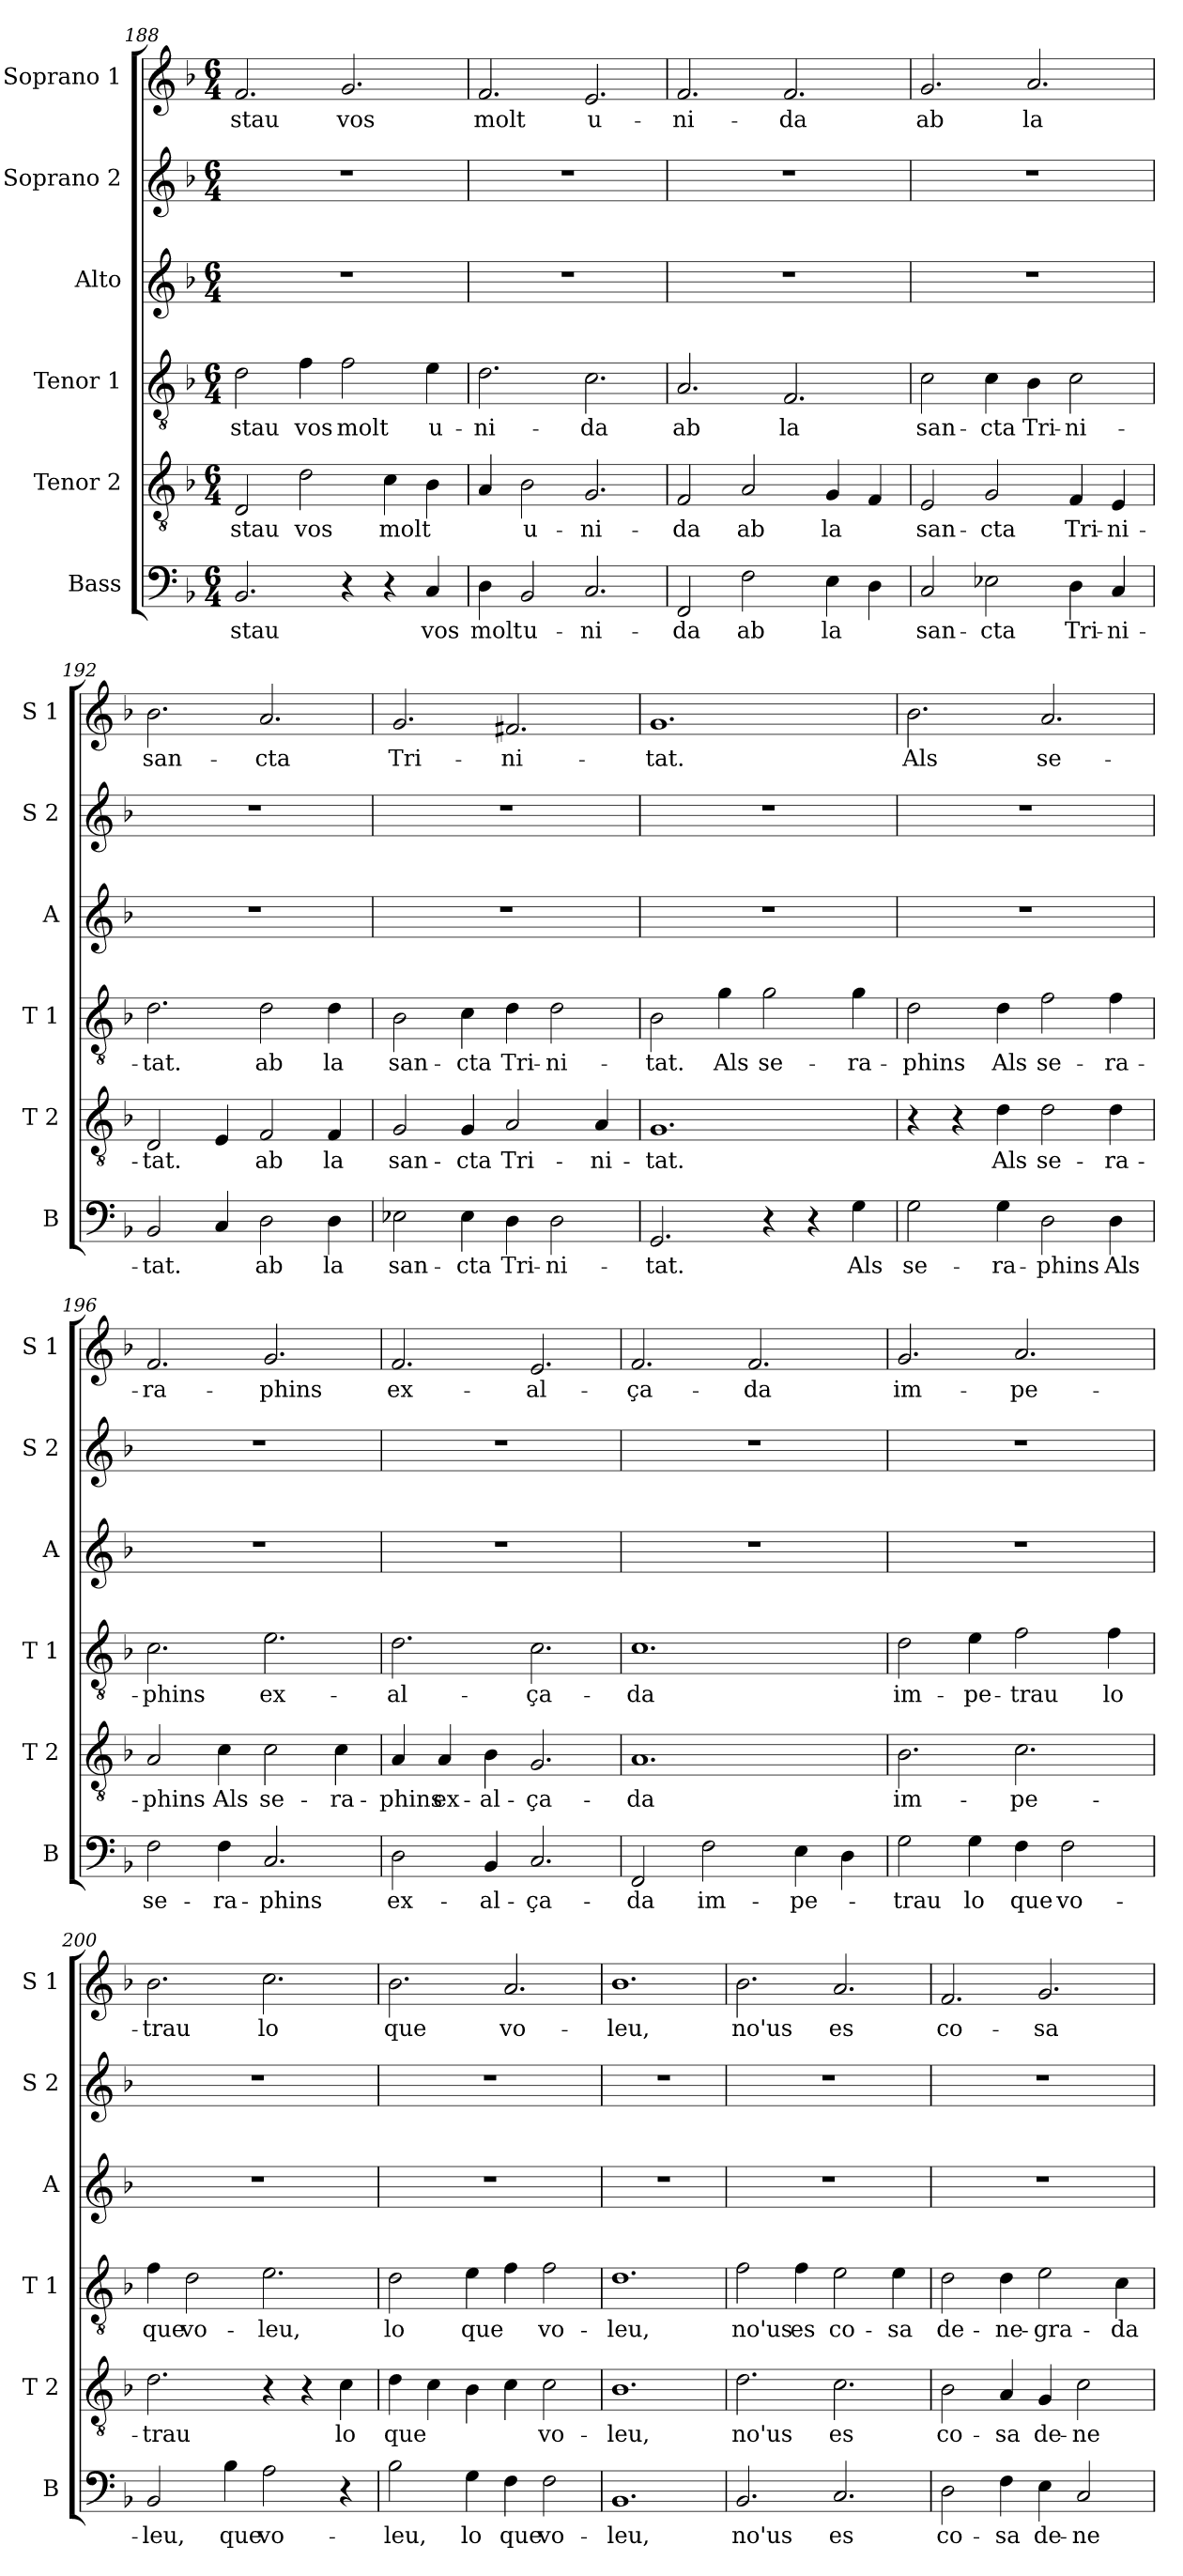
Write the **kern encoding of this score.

**kern	**text	**kern	**text	**kern	**text	**kern	**kern	**kern	**text
*part6	*part6	*part5	*part5	*part4	*part4	*part3	*part2	*part1	*part1
*staff6	*staff6	*staff5	*staff5	*staff4	*staff4	*staff3	*staff2	*staff1	*staff1
*I"Bass	*	*I"Tenor 2	*	*I"Tenor 1	*	*I"Alto	*I"Soprano 2	*I"Soprano 1	*
*I'B	*	*I'T 2	*	*I'T 1	*	*I'A	*I'S 2	*I'S 1	*
!!LO:LB:g=z
*clefF4	*	*clefGv2	*	*clefGv2	*	*clefG2	*clefG2	*clefG2	*
*k[b-]	*	*k[b-]	*	*k[b-]	*	*k[b-]	*k[b-]	*k[b-]	*
*F:	*	*F:	*	*F:	*	*F:	*F:	*F:	*
*M6/4	*	*M6/4	*	*M6/4	*	*M6/4	*M6/4	*M6/4	*
=188	=188	=188	=188	=188	=188	=188	=188	=188	=188
2.BB-/	-stau	2D/	-stau	2d\	-stau	1.r	1.r	2.f/	-stau
.	.	2d\	vos	4f\	vos	.	.	.	.
4r	.	.	.	2f\	molt	.	.	2.g/	vos
4r	.	4c\	molt	.	.	.	.	.	.
4C/	vos	4B-\	.	4e\	u-	.	.	.	.
=189	=189	=189	=189	=189	=189	=189	=189	=189	=189
4D\	molt	4A/	.	2.d\	-ni-	1.r	1.r	2.f/	molt
2BB-/	u-	2B-\	u-	.	.	.	.	.	.
2.C/	-ni-	2.G/	-ni-	2.c\	-da	.	.	2.e/	u-
=190	=190	=190	=190	=190	=190	=190	=190	=190	=190
2FF/	-da	2F/	-da	2.A/	ab	1.r	1.r	2.f/	-ni-
2F\	ab	2A/	ab	.	.	.	.	.	.
.	.	.	.	2.F/	la	.	.	2.f/	-da
4E\	la	4G/	la	.	.	.	.	.	.
4D\	.	4F/	.	.	.	.	.	.	.
=191	=191	=191	=191	=191	=191	=191	=191	=191	=191
2C/	san-	2E/	san-	2c\	san-	1.r	1.r	2.g/	ab
2E-X\	-cta	2G/	-cta	4c\	-cta	.	.	.	.
.	.	.	.	4B-\	Tri-	.	.	2.a/	la
4D\	Tri-	4F/	Tri-	2c\	-ni-	.	.	.	.
4C/	-ni-	4E/	-ni-	.	.	.	.	.	.
!!LO:PB:g=z
=192	=192	=192	=192	=192	=192	=192	=192	=192	=192
2BB-/	-tat.	2D/	-tat.	2.d\	-tat.	1.r	1.r	2.b-\	san-
4C/	.	4E/	.	.	.	.	.	.	.
2D\	ab	2F/	ab	2d\	ab	.	.	2.a/	-cta
4D\	la	4F/	la	4d\	la	.	.	.	.
=193	=193	=193	=193	=193	=193	=193	=193	=193	=193
2E-X\	san-	2G/	san-	2B-\	san-	1.r	1.r	2.g/	Tri-
4E-\	-cta	4G/	-cta	4c\	-cta	.	.	.	.
4D\	Tri-	2A/	Tri-	4d\	Tri-	.	.	2.f#X/	-ni-
2D\	-ni-	.	.	2d\	-ni-	.	.	.	.
.	.	4A/	-ni-	.	.	.	.	.	.
!!LO:LB:g=z
=194	=194	=194	=194	=194	=194	=194	=194	=194	=194
2.GG/	-tat.	1.G	-tat.	2B-\	-tat.	1.r	1.r	1.g	-tat.
.	.	.	.	4g\	Als	.	.	.	.
4r	.	.	.	2g\	se-	.	.	.	.
4r	.	.	.	.	.	.	.	.	.
4G\	Als	.	.	4g\	-ra-	.	.	.	.
=195	=195	=195	=195	=195	=195	=195	=195	=195	=195
2G\	se-	4r	.	2d\	-phins	1.r	1.r	2.b-\	Als
.	.	4r	.	.	.	.	.	.	.
4G\	-ra-	4d\	Als	4d\	Als	.	.	.	.
2D\	-phins	2d\	se-	2f\	se-	.	.	2.a/	se-
4D\	Als	4d\	-ra-	4f\	-ra-	.	.	.	.
=196	=196	=196	=196	=196	=196	=196	=196	=196	=196
2F\	se-	2A/	-phins	2.c\	-phins	1.r	1.r	2.f/	-ra-
4F\	-ra-	4c\	Als	.	.	.	.	.	.
2.C/	-phins	2c\	se-	2.e\	ex-	.	.	2.g/	-phins
.	.	4c\	-ra-	.	.	.	.	.	.
=197	=197	=197	=197	=197	=197	=197	=197	=197	=197
2D\	ex-	4A/	-phins	2.d\	-al-	1.r	1.r	2.f/	ex-
.	.	4A/	ex-	.	.	.	.	.	.
4BB-/	-al-	4B-\	-al-	.	.	.	.	.	.
2.C/	-ça-	2.G/	-ça-	2.c\	-ça-	.	.	2.e/	-al-
!!LO:LB:g=z
=198	=198	=198	=198	=198	=198	=198	=198	=198	=198
2FF/	-da	1.A	-da	1.c	-da	1.r	1.r	2.f/	-ça-
2F\	im-	.	.	.	.	.	.	.	.
.	.	.	.	.	.	.	.	2.f/	-da
4E\	-pe-	.	.	.	.	.	.	.	.
4D\	.	.	.	.	.	.	.	.	.
=199	=199	=199	=199	=199	=199	=199	=199	=199	=199
2G\	-trau	2.B-\	im-	2d\	im-	1.r	1.r	2.g/	im-
4G\	lo	.	.	4e\	-pe-	.	.	.	.
4F\	que	2.c\	-pe-	2f\	-trau	.	.	2.a/	-pe-
2F\	vo-	.	.	.	.	.	.	.	.
.	.	.	.	4f\	lo	.	.	.	.
=200	=200	=200	=200	=200	=200	=200	=200	=200	=200
2BB-/	-leu,	2.d\	-trau	4f\	que	1.r	1.r	2.b-\	-trau
.	.	.	.	2d\	vo-	.	.	.	.
4B-\	que	.	.	.	.	.	.	.	.
2A\	vo-	4r	.	2.e\	-leu,	.	.	2.cc\	lo
.	.	4r	.	.	.	.	.	.	.
4r	.	4c\	lo	.	.	.	.	.	.
=201	=201	=201	=201	=201	=201	=201	=201	=201	=201
2B-\	-leu,	4d\	que	2d\	lo	1.r	1.r	2.b-\	que
.	.	4c\	.	.	.	.	.	.	.
4G\	lo	4B-\	.	4e\	que	.	.	.	.
4F\	que	4c\	.	4f\	.	.	.	2.a/	vo-
2F\	vo-	2c\	vo-	2f\	vo-	.	.	.	.
!!LO:PB:g=z
=202	=202	=202	=202	=202	=202	=202	=202	=202	=202
1.BB-	-leu,	1.B-	-leu,	1.d	-leu,	1.r	1.r	1.b-	-leu,
=203	=203	=203	=203	=203	=203	=203	=203	=203	=203
2.BB-/	no'us	2.d\	no'us	2f\	no'us	1.r	1.r	2.b-\	no'us
.	.	.	.	4f\	es	.	.	.	.
2.C/	es	2.c\	es	2e\	co-	.	.	2.a/	es
.	.	.	.	4e\	-sa	.	.	.	.
=204	=204	=204	=204	=204	=204	=204	=204	=204	=204
2D\	co-	2B-\	co-	2d\	de-	1.r	1.r	2.f/	co-
4F\	-sa	4A/	-sa	4d\	-ne-	.	.	.	.
4E\	de-	4G/	de-	2e\	-gra-	.	.	2.g/	-sa
2C/	-ne-	2c\	-ne-	.	.	.	.	.	.
.	.	.	.	4c\	-da	.	.	.	.
=	=	=	=	=	=	=	=	=	=
*-	*-	*-	*-	*-	*-	*-	*-	*-	*-
